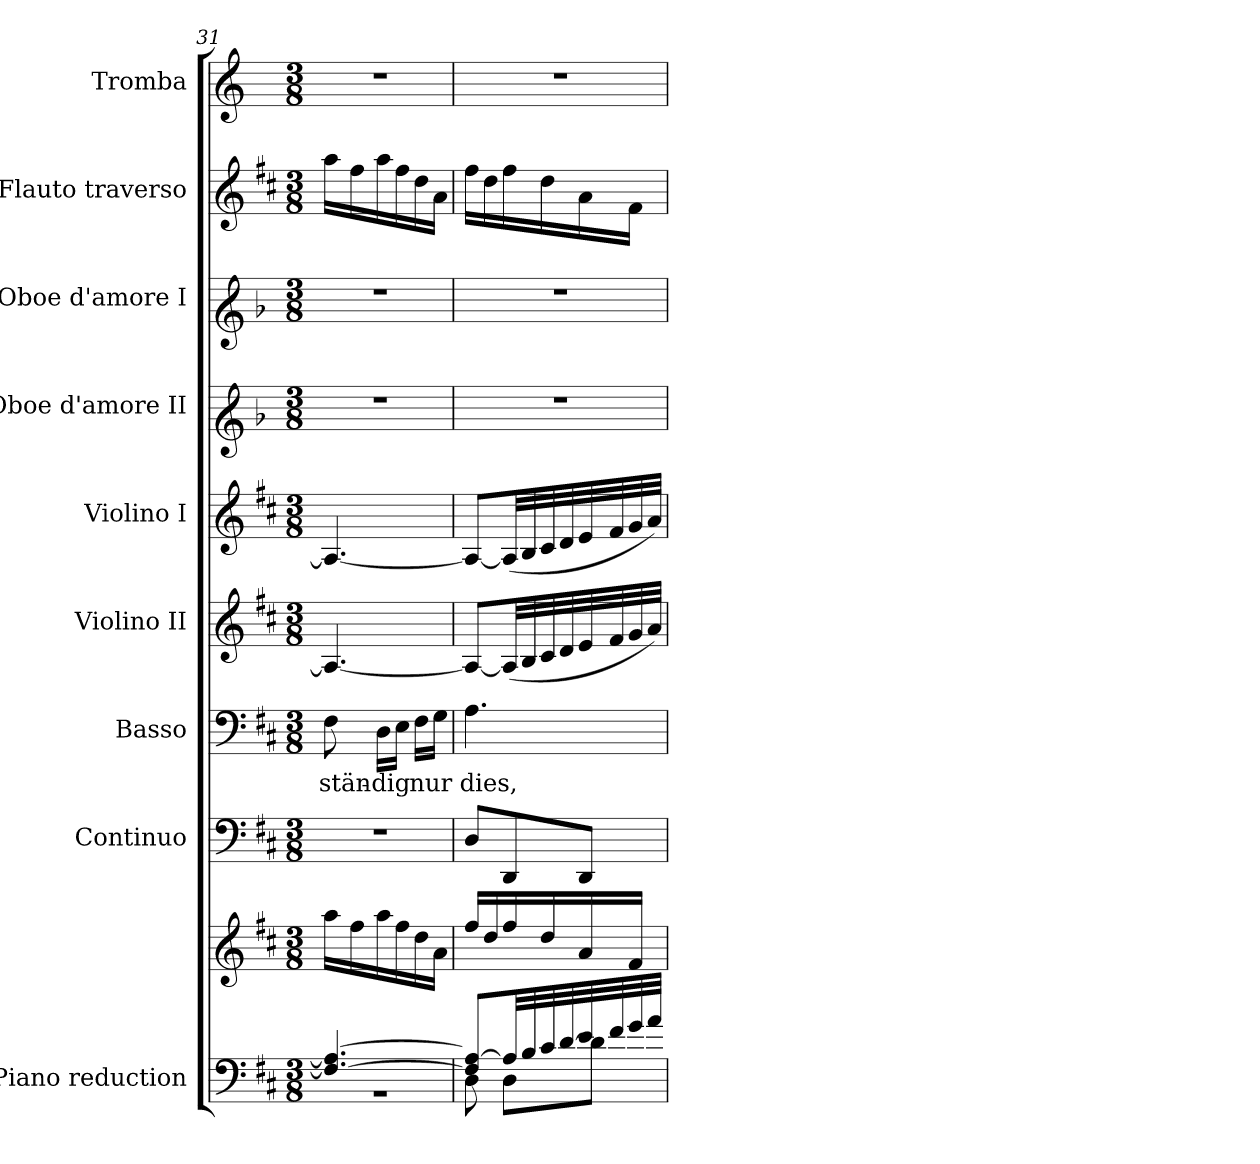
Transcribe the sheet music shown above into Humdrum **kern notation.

**kern	**kern	**kern	**dynam	**kern	**text	**kern	**dynam	**kern	**dynam	**kern	**kern	**kern	**dynam	**kern
*part9	*part9	*part8	*part8	*part7	*part7	*part6	*part6	*part5	*part5	*part4	*part3	*part2	*part2	*part1
*staff10	*staff9	*staff8	*staff8	*staff7	*staff7	*staff6	*staff6	*staff5	*staff5	*staff4	*staff3	*staff2	*staff2	*staff1
*I"Piano reduction	*	*I"Continuo	*	*I"Basso	*	*I"Violino II	*	*I"Violino I	*	*I"Oboe d'amore II	*I"Oboe d'amore I	*I"Flauto traverso	*	*I"Tromba
*I'Pno	*	*	*	*	*	*I'Vln	*	*I'Vln	*	*	*	*I'Fl	*	*
*clefF4	*clefG2	*clefF4	*	*clefF4	*	*clefG2	*	*clefG2	*	*clefG1	*clefG1	*clefG2	*	*clefG2
*	*	*	*	*	*	*	*	*	*	*ITrd2c3	*ITrd2c3	*	*	*ITrd-1c-2
*k[f#c#]	*k[f#c#]	*k[f#c#]	*	*k[f#c#]	*	*k[f#c#]	*	*k[f#c#]	*	*k[f#c#]	*k[f#c#]	*k[f#c#]	*	*k[f#c#]
*M3/8	*M3/8	*M3/8	*	*M3/8	*	*M3/8	*	*M3/8	*	*M3/8	*M3/8	*M3/8	*	*M3/8
=31	=31	=31	=31	=31	=31	=31	=31	=31	=31	=31	=31	=31	=31	=31
*^	*	*	*	*	*	*	*	*	*	*	*	*	*	*
!	!	!	!	!	!	!LO:LY:b	!	!	!	!	!	!	!	!	!
4.F#/_ 4.A/_	4.r	16aa\LL	4.r	.	8F#\	-stän-	4.A/_	.	4.A/_	.	4.r	4.r	16aa\LL	.	4.r
.	.	16ff#\	.	.	.	.	.	.	.	.	.	.	16ff#\	.	.
!	!	!	!	!	!	!LO:LY:b	!	!	!	!	!	!	!	!	!
.	.	16aa\	.	.	16D\LL	-dig	.	.	.	.	.	.	16aa\	.	.
.	.	16ff#\	.	.	16E\JJ	.	.	.	.	.	.	.	16ff#\	.	.
!	!	!	!	!	!	!LO:LY:b	!	!	!	!	!	!	!	!	!
.	.	16dd\	.	.	16F#\LL	nur	.	.	.	.	.	.	16dd\	.	.
.	.	16a\JJ	.	.	16G\JJ	.	.	.	.	.	.	.	16a\JJ	.	.
=32	=32	=32	=32	=32	=32	=32	=32	=32	=32	=32	=32	=32	=32	=32	=32
!	!	!	!	!LO:DY:a	!	!LO:LY:b	!	!LO:DY:b	!	!LO:DY:b	!	!	!	!LO:DY:b	!
8F#/] 8A/_L	8D\	16ff#/LL	8D/L	other-dynamics	4.A\	dies,	8A/L_	other-dynamics	8A/L_	other-dynamics	4.r	4.r	16ff#\LL	other-dynamics	4.r
.	.	16dd/	.	.	.	.	.	.	.	.	.	.	16dd\	.	.
32A/LL]	8D\L	16ff#/	8DD/	.	.	.	(<32A/LL]	.	(<32A/LL]	.	.	.	16ff#\	.	.
32B/	.	.	.	.	.	.	32B/	.	32B/	.	.	.	.	.	.
32c#/	.	16dd/	.	.	.	.	32c#/	.	32c#/	.	.	.	16dd\	.	.
[32d/	.	.	.	.	.	.	32d/	.	32d/	.	.	.	.	.	.
32e/	8d\J]	16a/	8DD/J	.	.	.	32e/	.	32e/	.	.	.	16a\	.	.
32f#/	.	.	.	.	.	.	32f#/	.	32f#/	.	.	.	.	.	.
32g/	.	16f#/JJ	.	.	.	.	32g/	.	32g/	.	.	.	16f#\JJ	.	.
32a/JJJ	.	.	.	.	.	.	32a/JJJ)	.	32a/JJJ)	.	.	.	.	.	.
*v	*v	*	*	*	*	*	*	*	*	*	*	*	*	*	*
=	=	=	=	=	=	=	=	=	=	=	=	=	=	=
*-	*-	*-	*-	*-	*-	*-	*-	*-	*-	*-	*-	*-	*-	*-
